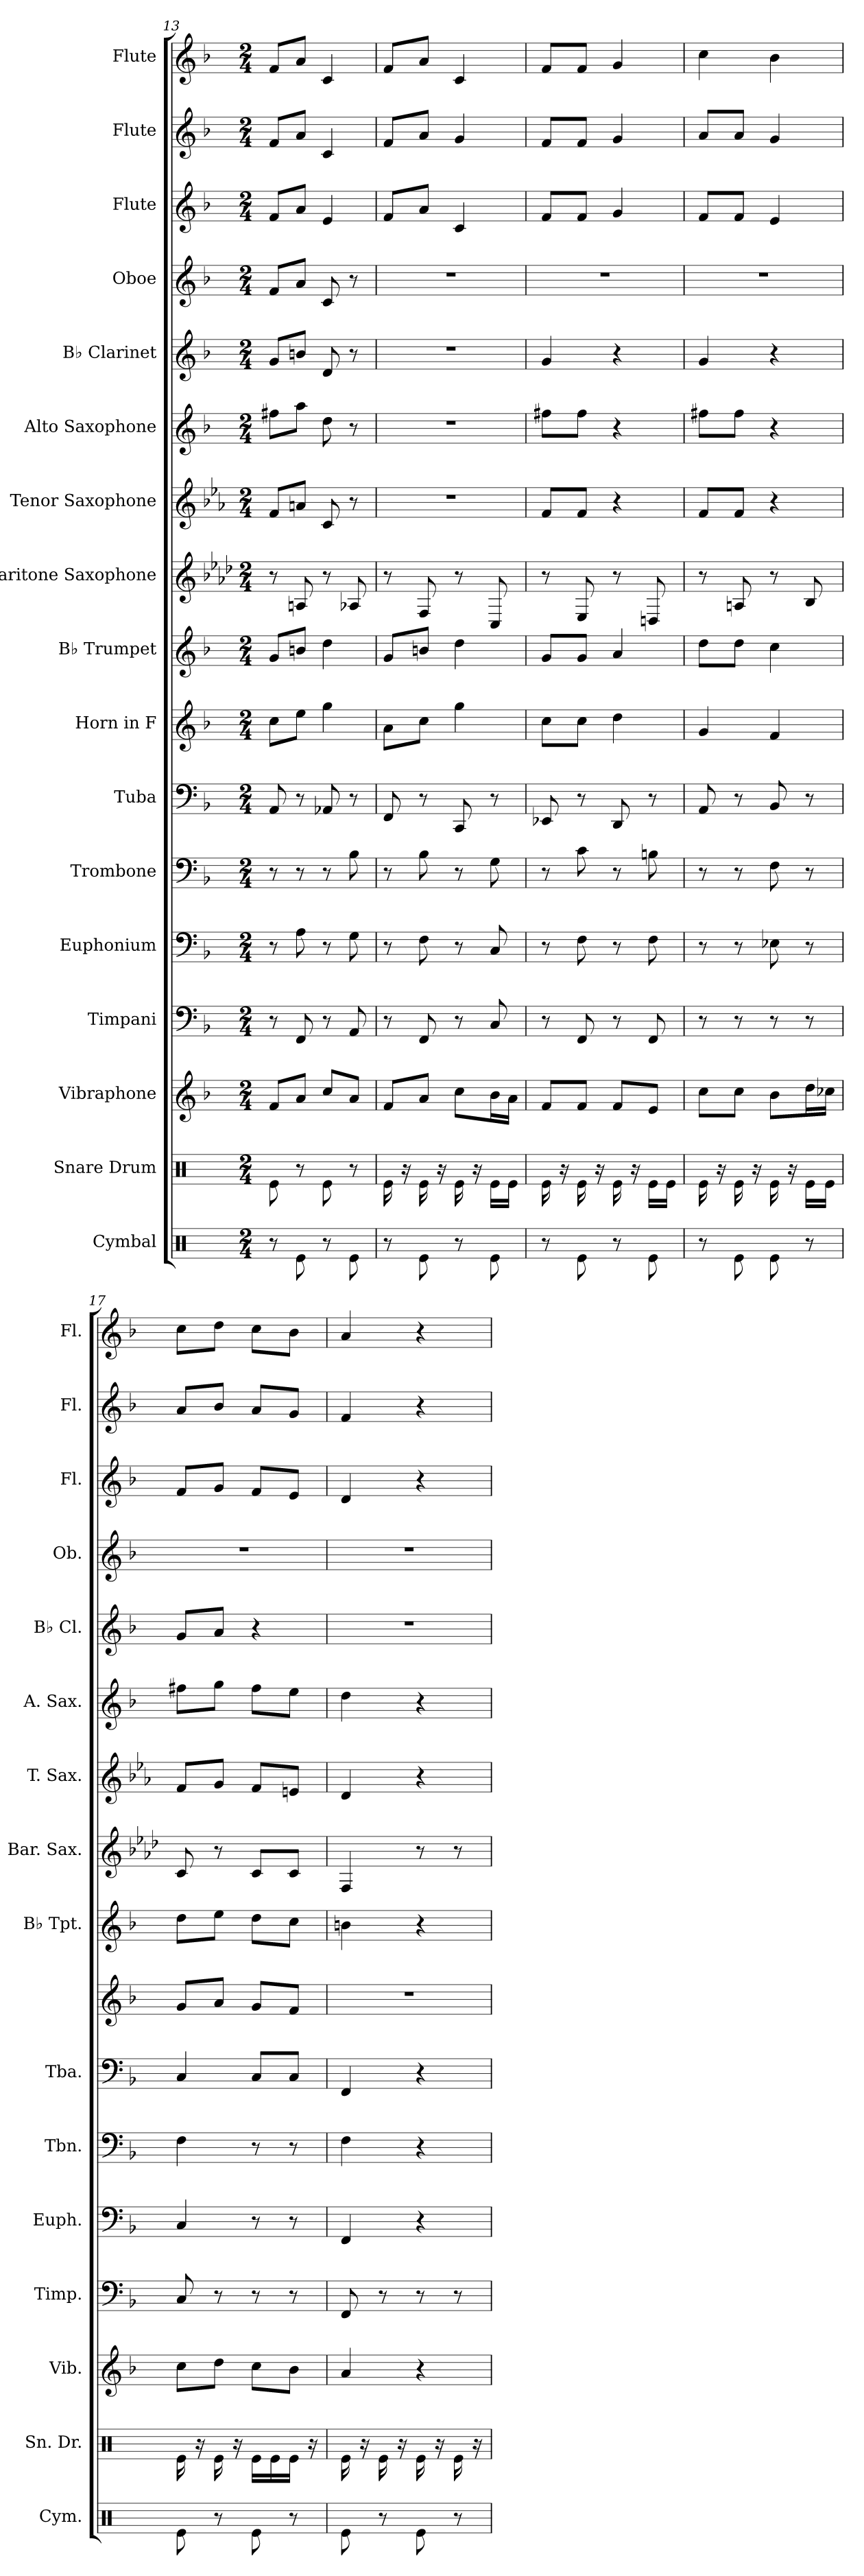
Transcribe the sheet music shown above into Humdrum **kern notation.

**kern	**kern	**kern	**kern	**kern	**kern	**kern	**kern	**kern	**kern	**kern	**kern	**kern	**kern	**kern	**kern	**kern
*part17	*part16	*part15	*part14	*part13	*part12	*part11	*part10	*part9	*part8	*part7	*part6	*part5	*part4	*part3	*part2	*part1
*staff17	*staff16	*staff15	*staff14	*staff13	*staff12	*staff11	*staff10	*staff9	*staff8	*staff7	*staff6	*staff5	*staff4	*staff3	*staff2	*staff1
*I"Cymbal	*I"Snare Drum	*I"Vibraphone	*I"Timpani	*I"Euphonium	*I"Trombone	*I"Tuba	*I"Horn in F	*I"B♭ Trumpet	*I"Baritone Saxophone	*I"Tenor Saxophone	*I"Alto Saxophone	*I"B♭ Clarinet	*I"Oboe	*I"Flute	*I"Flute	*I"Flute
*I'Cym.	*I'Sn. Dr.	*I'Vib.	*I'Timp.	*I'Euph.	*I'Tbn.	*I'Tba.	*	*I'B♭ Tpt.	*I'Bar. Sax.	*I'T. Sax.	*I'A. Sax.	*I'B♭ Cl.	*I'Ob.	*I'Fl.	*I'Fl.	*I'Fl.
*clefX	*clefX	*clefG2	*clefF4	*clefF4	*clefF4	*clefF4	*clefG2	*clefG2	*clefG2	*clefG2	*clefG2	*clefG2	*clefG2	*clefG2	*clefG2	*clefG2
*	*	*	*	*	*	*	*ITrd4c7	*ITrd1c2	*ITrd12c21	*ITrd8c14	*ITrd5c9	*ITrd1c2	*	*	*	*
*k[]	*k[]	*k[b-]	*k[b-]	*k[b-]	*k[b-]	*k[b-]	*k[b-e-]	*k[b-e-a-]	*k[b-e-a-d-]	*k[b-e-a-]	*k[b-e-a-d-]	*k[b-e-a-]	*k[b-]	*k[b-]	*k[b-]	*k[b-]
*M2/4	*M2/4	*M2/4	*M2/4	*M2/4	*M2/4	*M2/4	*M2/4	*M2/4	*M2/4	*M2/4	*M2/4	*M2/4	*M2/4	*M2/4	*M2/4	*M2/4
=13	=13	=13	=13	=13	=13	=13	=13	=13	=13	=13	=13	=13	=13	=13	=13	=13
8r	8Re\	8f/L	8r	8r	8r	8AA/	8f\L	8f/L	8r	8F/L	8an\L	8f/L	8f/L	8f/L	8f/L	8f/L
8Re\	8r	8a/J	8FF/	8A\	8r	8r	8a\J	8an/J	8AAn/	8An/J	8cc\J	8an/J	8a/J	8a/J	8a/J	8a/J
8r	8Re\	8cc/L	8r	8r	8r	8AA-X/	4cc\	4cc\	8r	8C/	8f\	8c/	8c/	4e/	4c/	4c/
8Re\	8r	8a/J	8AA/	8G\	8B-\	8r	.	.	8AA-X/	8r	8r	8r	8r	.	.	.
=14	=14	=14	=14	=14	=14	=14	=14	=14	=14	=14	=14	=14	=14	=14	=14	=14
8r	16Re\	8f/L	8r	8r	8r	8FF/	8d\L	8f/L	8r	2r	2r	2r	2r	8f/L	8f/L	8f/L
.	16r	.	.	.	.	.	.	.	.	.	.	.	.	.	.	.
8Re\	16Re\	8a/J	8FF/	8F\	8B-\	8r	8f\J	8an/J	8FF/	.	.	.	.	8a/J	8a/J	8a/J
.	16r	.	.	.	.	.	.	.	.	.	.	.	.	.	.	.
8r	16Re\	8cc\L	8r	8r	8r	8CC/	4cc\	4cc\	8r	.	.	.	.	4c/	4g/	4c/
.	16r	.	.	.	.	.	.	.	.	.	.	.	.	.	.	.
8Re\	16Re\LL	16b-\L	8C/	8C/	8G\	8r	.	.	8CC/	.	.	.	.	.	.	.
.	16Re\JJ	16a\JJ	.	.	.	.	.	.	.	.	.	.	.	.	.	.
=15	=15	=15	=15	=15	=15	=15	=15	=15	=15	=15	=15	=15	=15	=15	=15	=15
8r	16Re\	8f/L	8r	8r	8r	8EE-X/	8f\L	8f/L	8r	8F/L	8an\L	4f/	2r	8f/L	8f/L	8f/L
.	16r	.	.	.	.	.	.	.	.	.	.	.	.	.	.	.
8Re\	16Re\	8f/J	8FF/	8F\	8c\	8r	8f\J	8f/J	8EE-/	8F/J	8a\J	.	.	8f/J	8f/J	8f/J
.	16r	.	.	.	.	.	.	.	.	.	.	.	.	.	.	.
8r	16Re\	8f/L	8r	8r	8r	8DD/	4g\	4g/	8r	4r	4r	4r	.	4g/	4g/	4g/
.	16r	.	.	.	.	.	.	.	.	.	.	.	.	.	.	.
8Re\	16Re\LL	8e/J	8FF/	8F\	8Bn\	8r	.	.	8DDn/	.	.	.	.	.	.	.
.	16Re\JJ	.	.	.	.	.	.	.	.	.	.	.	.	.	.	.
=16	=16	=16	=16	=16	=16	=16	=16	=16	=16	=16	=16	=16	=16	=16	=16	=16
8r	16Re\	8cc\L	8r	8r	8r	8AA/	4c/	8cc\L	8r	8F/L	8an\L	4f/	2r	8f/L	8a/L	4cc\
.	16r	.	.	.	.	.	.	.	.	.	.	.	.	.	.	.
8Re\	16Re\	8cc\J	8r	8r	8r	8r	.	8cc\J	8AAn/	8F/J	8a\J	.	.	8f/J	8a/J	.
.	16r	.	.	.	.	.	.	.	.	.	.	.	.	.	.	.
8Re\	16Re\	8b-\L	8r	8E-X\	8F\	8BB-/	4B-/	4b-\	8r	4r	4r	4r	.	4e/	4g/	4b-\
.	16r	.	.	.	.	.	.	.	.	.	.	.	.	.	.	.
8r	16Re\LL	16dd\L	8r	8r	8r	8r	.	.	8BB-/	.	.	.	.	.	.	.
.	16Re\JJ	16cc-X\JJ	.	.	.	.	.	.	.	.	.	.	.	.	.	.
!!LO:PB:g=z
=17	=17	=17	=17	=17	=17	=17	=17	=17	=17	=17	=17	=17	=17	=17	=17	=17
8Re\	16Re\	8cc\L	8C/	4C/	4F\	4C/	8c/L	8cc\L	8C/	8F/L	8an\L	8f/L	2r	8f/L	8a/L	8cc\L
.	16r	.	.	.	.	.	.	.	.	.	.	.	.	.	.	.
8r	16Re\	8dd\J	8r	.	.	.	8d/J	8dd\J	8r	8G/J	8b-\J	8g/J	.	8g/J	8b-/J	8dd\J
.	16r	.	.	.	.	.	.	.	.	.	.	.	.	.	.	.
8Re\	16Re\LL	8cc\L	8r	8r	8r	8C/L	8c/L	8cc\L	8C/L	8F/L	8a\L	4r	.	8f/L	8a/L	8cc\L
.	16Re\	.	.	.	.	.	.	.	.	.	.	.	.	.	.	.
8r	16Re\JJ	8b-\J	8r	8r	8r	8C/J	8B-/J	8b-\J	8C/J	8En/J	8g\J	.	.	8e/J	8g/J	8b-\J
.	16r	.	.	.	.	.	.	.	.	.	.	.	.	.	.	.
=18	=18	=18	=18	=18	=18	=18	=18	=18	=18	=18	=18	=18	=18	=18	=18	=18
8Re\	16Re\	4a/	8FF/	4FF/	4F\	4FF/	2r	4an\	4FF/	4D/	4f\	2r	2r	4d/	4f/	4a/
.	16r	.	.	.	.	.	.	.	.	.	.	.	.	.	.	.
8r	16Re\	.	8r	.	.	.	.	.	.	.	.	.	.	.	.	.
.	16r	.	.	.	.	.	.	.	.	.	.	.	.	.	.	.
8Re\	16Re\	4r	8r	4r	4r	4r	.	4r	8r	4r	4r	.	.	4r	4r	4r
.	16r	.	.	.	.	.	.	.	.	.	.	.	.	.	.	.
8r	16Re\	.	8r	.	.	.	.	.	8r	.	.	.	.	.	.	.
.	16r	.	.	.	.	.	.	.	.	.	.	.	.	.	.	.
=	=	=	=	=	=	=	=	=	=	=	=	=	=	=	=	=
*-	*-	*-	*-	*-	*-	*-	*-	*-	*-	*-	*-	*-	*-	*-	*-	*-
